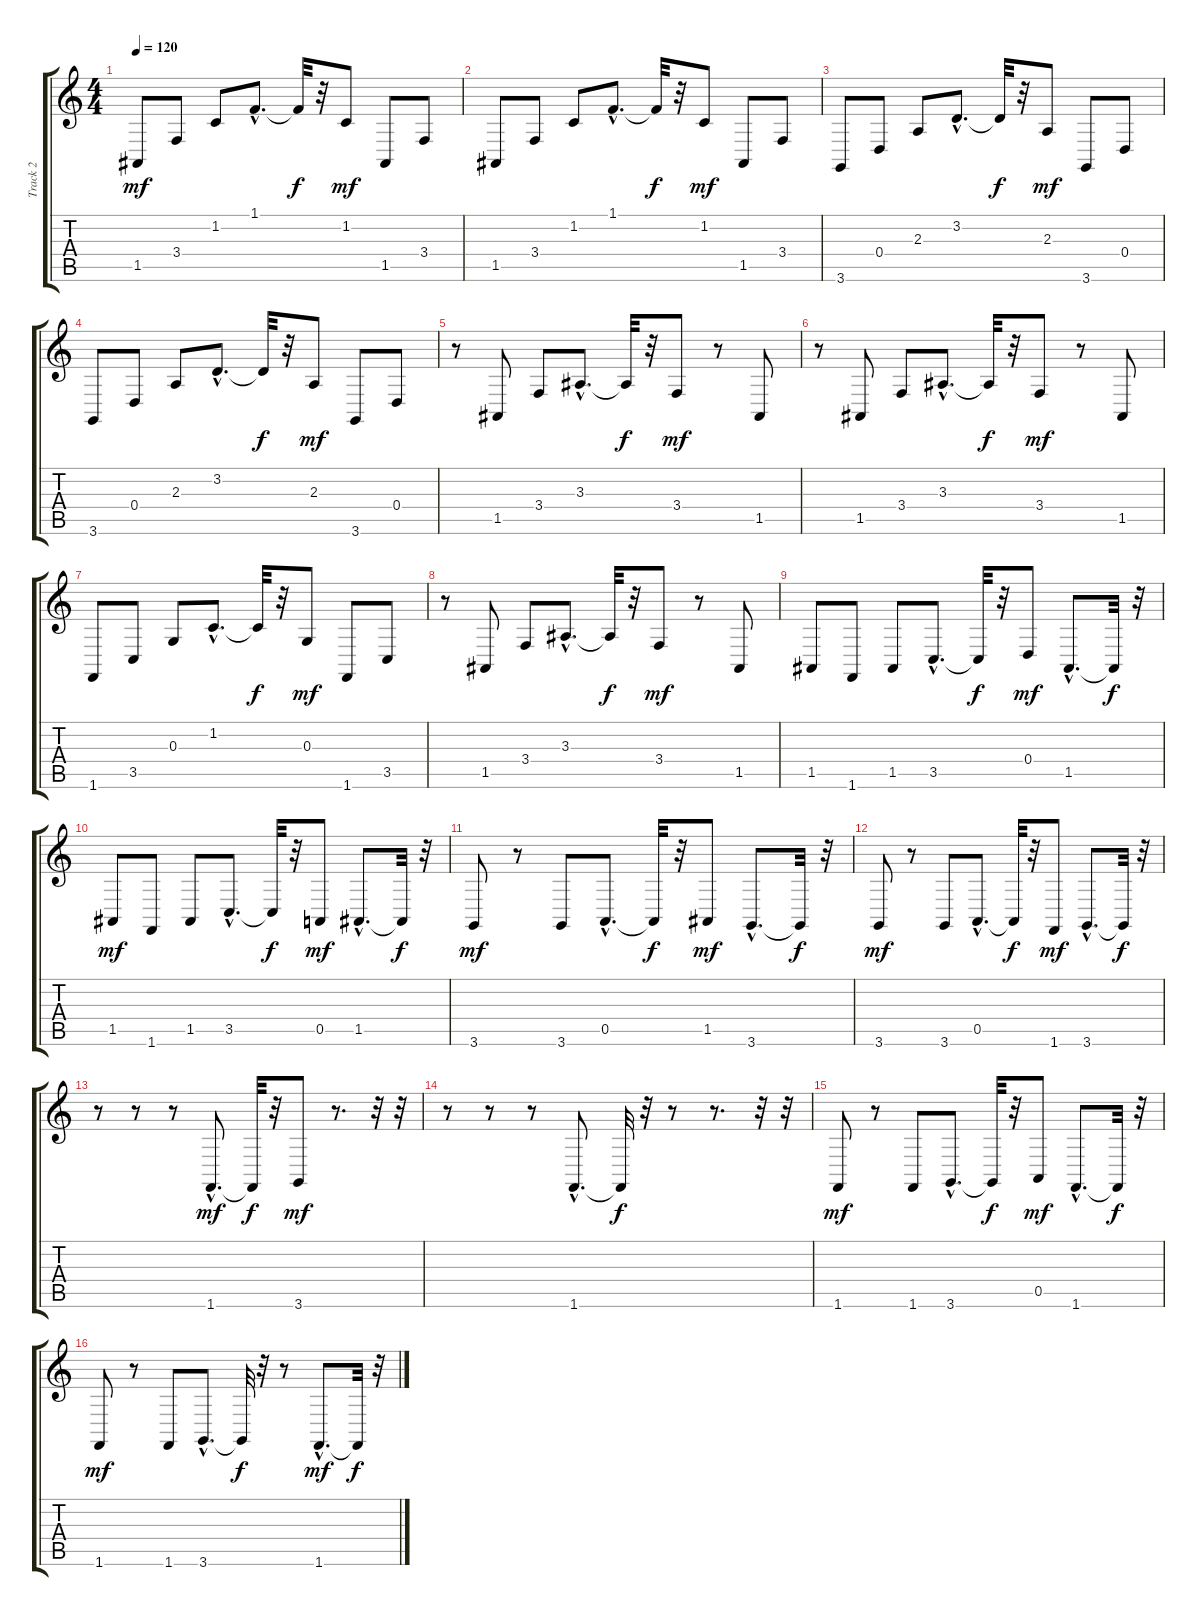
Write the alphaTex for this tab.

\track ("Track 2" "Track 2") {instrument acousticgrandpiano}
\staff {score tabs}
\tuning (E4 B3 G3 D3 A2 E2) {hide}
\ts (4 4)
\tempo 120
\clef g2
\ks c
1.5.8{dy mf} 3.4.8 1.2.8 1.1{hac}.8{d} 1.1{t}.32{dy f} r.32 1.2.8{dy mf} 1.5.8 3.4.8 |
1.5.8 3.4.8 1.2.8 1.1{hac}.8{d} 1.1{t}.32{dy f} r.32 1.2.8{dy mf} 1.5.8 3.4.8 |
3.6.8 0.4.8 2.3.8 3.2{hac}.8{d} 3.2{t}.32{dy f} r.32 2.3.8{dy mf} 3.6.8 0.4.8 |
3.6.8 0.4.8 2.3.8 3.2{hac}.8{d} 3.2{t}.32{dy f} r.32 2.3.8{dy mf} 3.6.8 0.4.8 |
r.8 1.5.8 3.4.8 3.3{hac}.8{d} 3.3{t}.32{dy f} r.32 3.4.8{dy mf} r.8 1.5.8 |
r.8 1.5.8 3.4.8 3.3{hac}.8{d} 3.3{t}.32{dy f} r.32 3.4.8{dy mf} r.8 1.5.8 |
1.6.8 3.5.8 0.3.8 1.2{hac}.8{d} 1.2{t}.32{dy f} r.32 0.3.8{dy mf} 1.6.8 3.5.8 |
r.8 1.5.8 3.4.8 3.3{hac}.8{d} 3.3{t}.32{dy f} r.32 3.4.8{dy mf} r.8 1.5.8 |
1.5.8 1.6.8 1.5.8 3.5{hac}.8{d} 3.5{t}.32{dy f} r.32 0.4.8{dy mf} 1.5{hac}.8{d} 1.5{t}.32{dy f} r.32 |
1.5.8{dy mf} 1.6.8 1.5.8 3.5{hac}.8{d} 3.5{t}.32{dy f} r.32 0.5.8{dy mf} 1.5{hac}.8{d} 1.5{t}.32{dy f} r.32 |
3.6.8{dy mf} r.8 3.6.8 0.5{hac}.8{d} 0.5{t}.32{dy f} r.32 1.5.8{dy mf} 3.6{hac}.8{d} 3.6{t}.32{dy f} r.32 |
3.6.8{dy mf} r.8 3.6.8 0.5{hac}.8{d} 0.5{t}.32{dy f} r.32 1.6.8{dy mf} 3.6{hac}.8{d} 3.6{t}.32{dy f} r.32 |
r.8 r.8 r.8 1.6{hac}.8{d dy mf} 1.6{t}.32{dy f} r.32 3.6.8{dy mf} r.8{d} r.32 r.32 |
r.8 r.8 r.8 1.6{hac}.8{d} 1.6{t}.32{dy f} r.32 r.8 r.8{d} r.32 r.32 |
1.6.8{dy mf} r.8 1.6.8 3.6{hac}.8{d} 3.6{t}.32{dy f} r.32 0.5.8{dy mf} 1.6{hac}.8{d} 1.6{t}.32{dy f} r.32 |
1.6.8{dy mf} r.8 1.6.8 3.6{hac}.8{d} 3.6{t}.32{dy f} r.32 r.8 1.6{hac}.8{d dy mf} 1.6{t}.32{dy f} r.32
